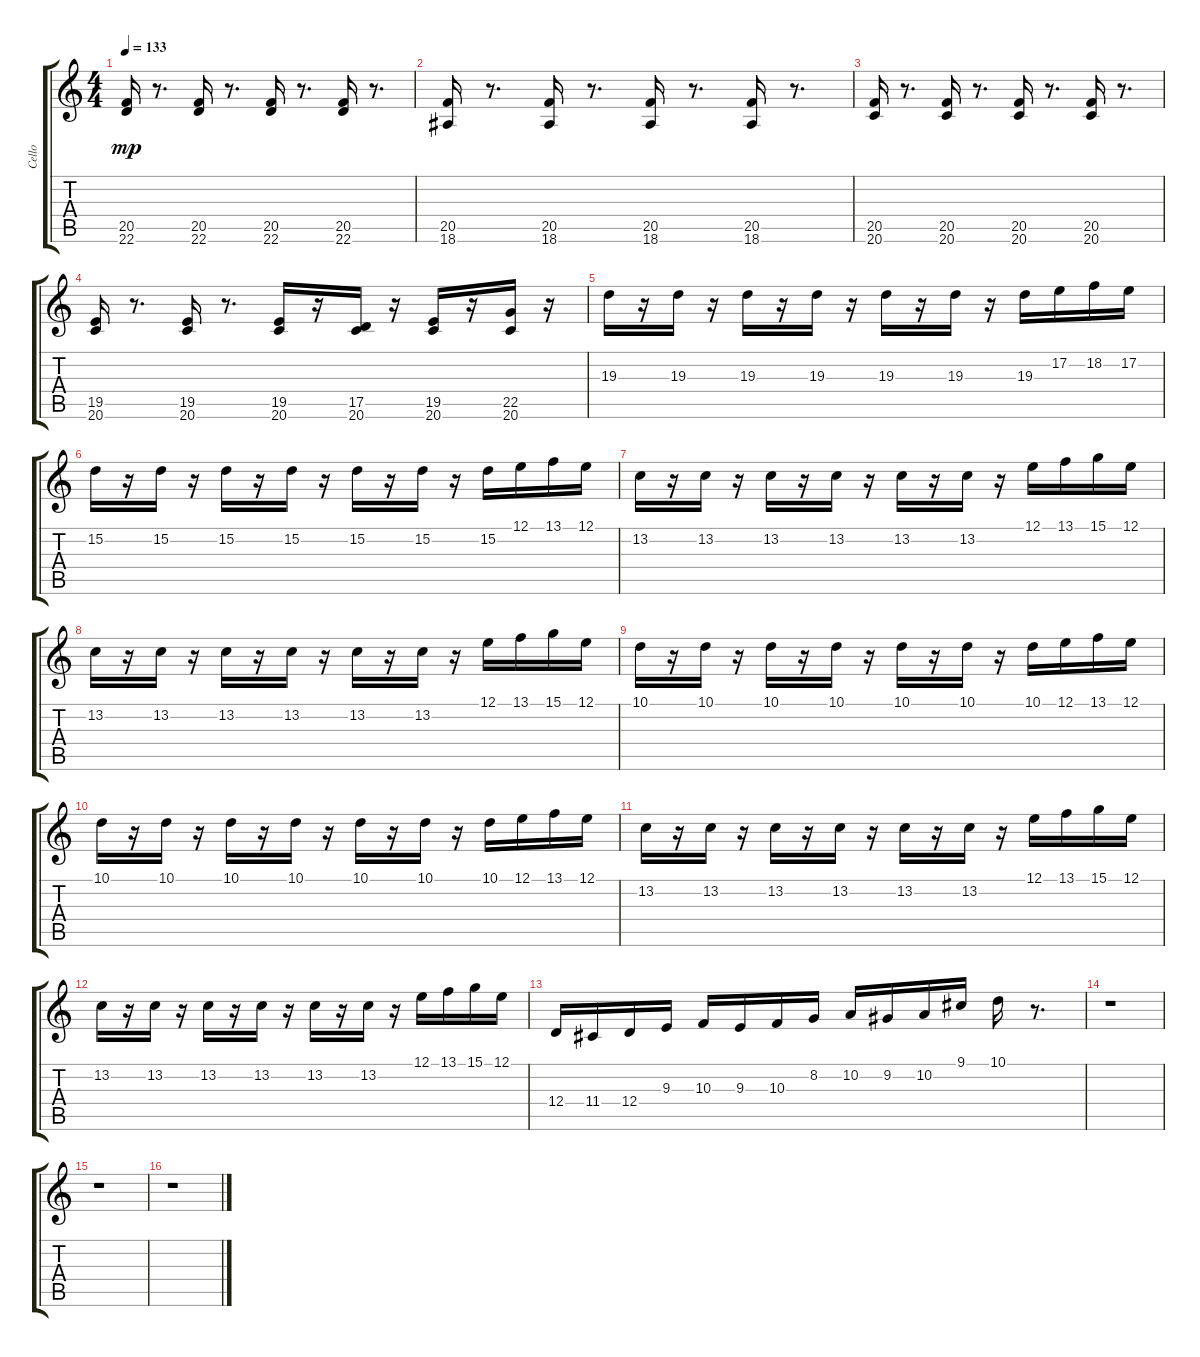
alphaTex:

\track ("Cello" "Cello") {instrument cello}
\staff {score tabs}
\tuning (E4 B3 G3 D3 A2 E2) {hide}
\ts (4 4)
\tempo 133
\clef g2
\ks c
(20.5 22.6).16{dy mp} r.8{d} (20.5 22.6).16 r.8{d} (20.5 22.6).16 r.8{d} (20.5 22.6).16 r.8{d} |
(20.5 18.6).16 r.8{d} (20.5 18.6).16 r.8{d} (20.5 18.6).16 r.8{d} (20.5 18.6).16 r.8{d} |
(20.5 20.6).16 r.8{d} (20.5 20.6).16 r.8{d} (20.5 20.6).16 r.8{d} (20.5 20.6).16 r.8{d} |
(19.5 20.6).16 r.8{d} (19.5 20.6).16 r.8{d} (19.5 20.6).16 r.16 (17.5 20.6).16 r.16 (19.5 20.6).16 r.16 (22.5 20.6).16 r.16 |
19.3.16 r.16 19.3.16 r.16 19.3.16 r.16 19.3.16 r.16 19.3.16 r.16 19.3.16 r.16 19.3.16 17.2.16 18.2.16 17.2.16 |
15.2.16 r.16 15.2.16 r.16 15.2.16 r.16 15.2.16 r.16 15.2.16 r.16 15.2.16 r.16 15.2.16 12.1.16 13.1.16 12.1.16 |
13.2.16 r.16 13.2.16 r.16 13.2.16 r.16 13.2.16 r.16 13.2.16 r.16 13.2.16 r.16 12.1.16 13.1.16 15.1.16 12.1.16 |
13.2.16 r.16 13.2.16 r.16 13.2.16 r.16 13.2.16 r.16 13.2.16 r.16 13.2.16 r.16 12.1.16 13.1.16 15.1.16 12.1.16 |
10.1.16 r.16 10.1.16 r.16 10.1.16 r.16 10.1.16 r.16 10.1.16 r.16 10.1.16 r.16 10.1.16 12.1.16 13.1.16 12.1.16 |
10.1.16 r.16 10.1.16 r.16 10.1.16 r.16 10.1.16 r.16 10.1.16 r.16 10.1.16 r.16 10.1.16 12.1.16 13.1.16 12.1.16 |
13.2.16 r.16 13.2.16 r.16 13.2.16 r.16 13.2.16 r.16 13.2.16 r.16 13.2.16 r.16 12.1.16 13.1.16 15.1.16 12.1.16 |
13.2.16 r.16 13.2.16 r.16 13.2.16 r.16 13.2.16 r.16 13.2.16 r.16 13.2.16 r.16 12.1.16 13.1.16 15.1.16 12.1.16 |
12.4.16 11.4.16 12.4.16 9.3.16 10.3.16 9.3.16 10.3.16 8.2.16 10.2.16 9.2.16 10.2.16 9.1.16 10.1.16 r.8{d} |
r.1 |
r.1 |
r.1
